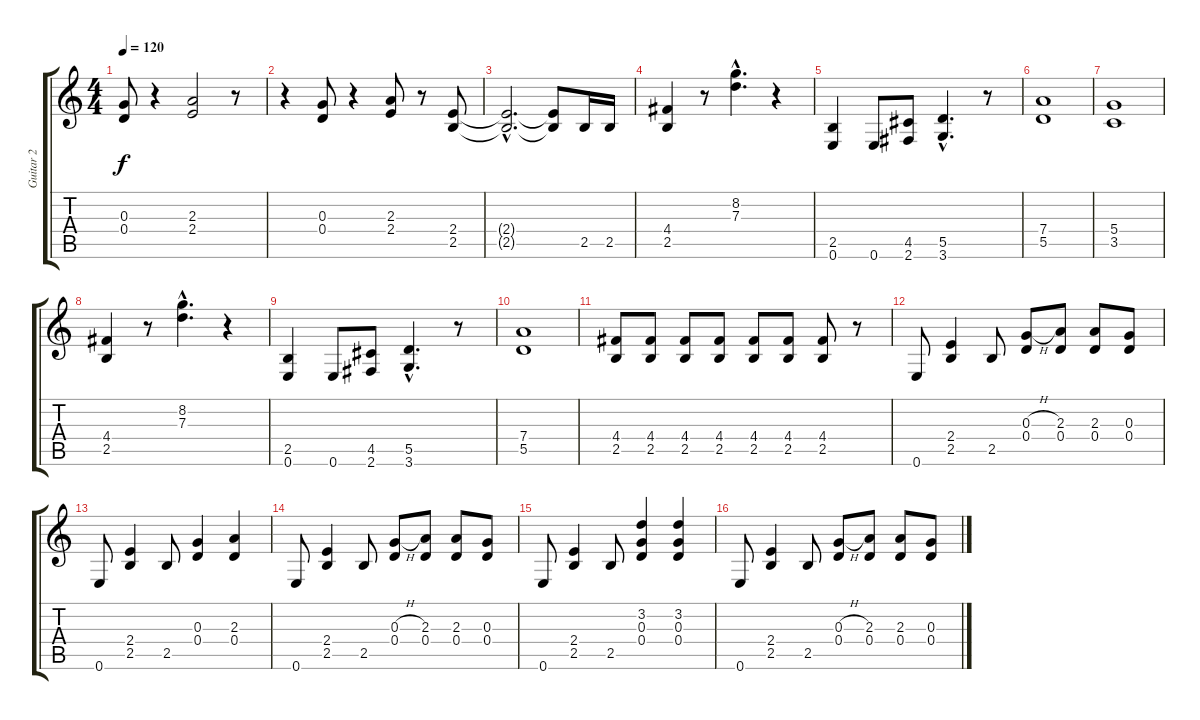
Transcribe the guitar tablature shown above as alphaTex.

\track ("Guitar 2" "Guitar 2") {instrument overdrivenguitar}
\staff {score tabs}
\tuning (E4 B3 G3 D3 A2 E2) {hide}
\ts (4 4)
\tempo 120
\clef g2
\ks c
(0.3 0.4).8{dy f} r.4 (2.3 2.4).2 r.8 |
r.4 (0.3 0.4).8 r.4 (2.3 2.4).8 r.8 (2.4 2.5).8 |
(2.4{hac t} 2.5{hac t}).2{d} (2.4{t} 2.5{t}).8 2.5.16 2.5.16 |
(4.4 2.5).4 r.8 (8.2{hac} 7.3{hac}).4{d} r.4 |
(2.5 0.6).4 0.6.8 (4.5 2.6).8 (5.5{hac} 3.6{hac}).4{d} r.8 |
(7.4 5.5).1 |
(5.4 3.5).1 |
(4.4 2.5).4 r.8 (8.2{hac} 7.3{hac}).4{d} r.4 |
(2.5 0.6).4 0.6.8 (4.5 2.6).8 (5.5{hac} 3.6{hac}).4{d} r.8 |
(7.4 5.5).1 |
(4.4 2.5).8 (4.4 2.5).8 (4.4 2.5).8 (4.4 2.5).8 (4.4 2.5).8 (4.4 2.5).8 (4.4 2.5).8 r.8 |
0.6.8 (2.4 2.5).4 2.5.8 (0.3{h} 0.4).8 (2.3 0.4).8 (2.3 0.4).8 (0.3 0.4).8 |
0.6.8 (2.4 2.5).4 2.5.8 (0.3 0.4).4 (2.3 0.4).4 |
0.6.8 (2.4 2.5).4 2.5.8 (0.3{h} 0.4).8 (2.3 0.4).8 (2.3 0.4).8 (0.3 0.4).8 |
0.6.8 (2.4 2.5).4 2.5.8 (3.2 0.3 0.4).4 (3.2 0.3 0.4).4 |
0.6.8 (2.4 2.5).4 2.5.8 (0.3{h} 0.4).8 (2.3 0.4).8 (2.3 0.4).8 (0.3 0.4).8
